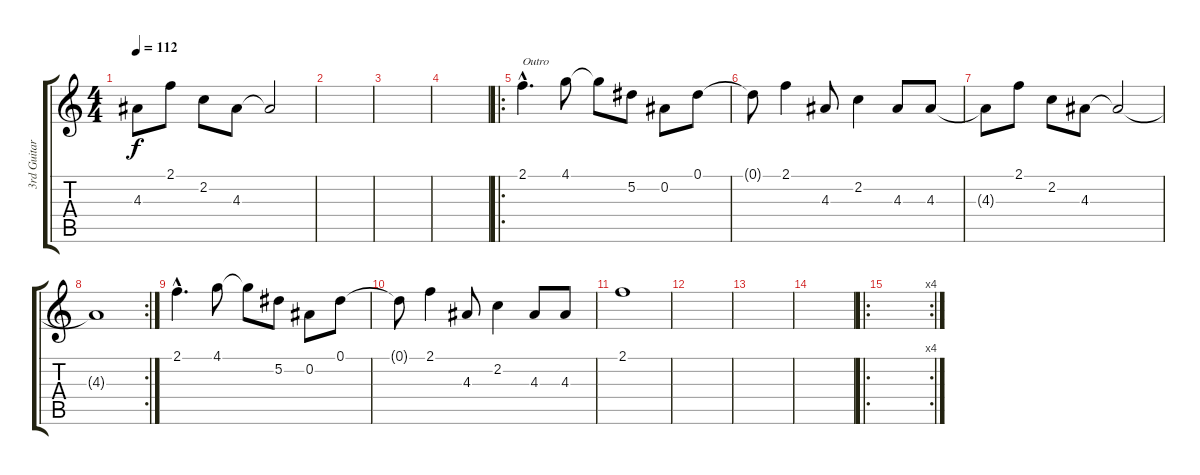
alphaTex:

\track ("3rd Guitar" "3rd Guitar") {instrument acousticguitarnylon}
\staff {score tabs}
\tuning (Eb4 Bb3 Gb3 Db3 Ab2 Eb2) {hide}
\ts (4 4)
\tempo 112
\clef g2
\ks c
4.3{t}.8{dy f} 2.1.8 2.2.8 4.3.8 4.3{t}.2 |
|
|
|
\ro
2.1{hac}.4{d txt "Outro"} 4.1.8 4.1{t}.8 5.2.8 0.2.8 0.1.8 |
0.1{t}.8 2.1.4 4.3.8 2.2.4 4.3.8 4.3.8 |
4.3{t}.8 2.1.8 2.2.8 4.3.8 4.3{t}.2 |
\rc 2
4.3{t}.1 |
2.1{hac}.4{d} 4.1.8 4.1{t}.8 5.2.8 0.2.8 0.1.8 |
0.1{t}.8 2.1.4 4.3.8 2.2.4 4.3.8 4.3.8 |
2.1.1 |
|
|
|
\ro
\rc 4
